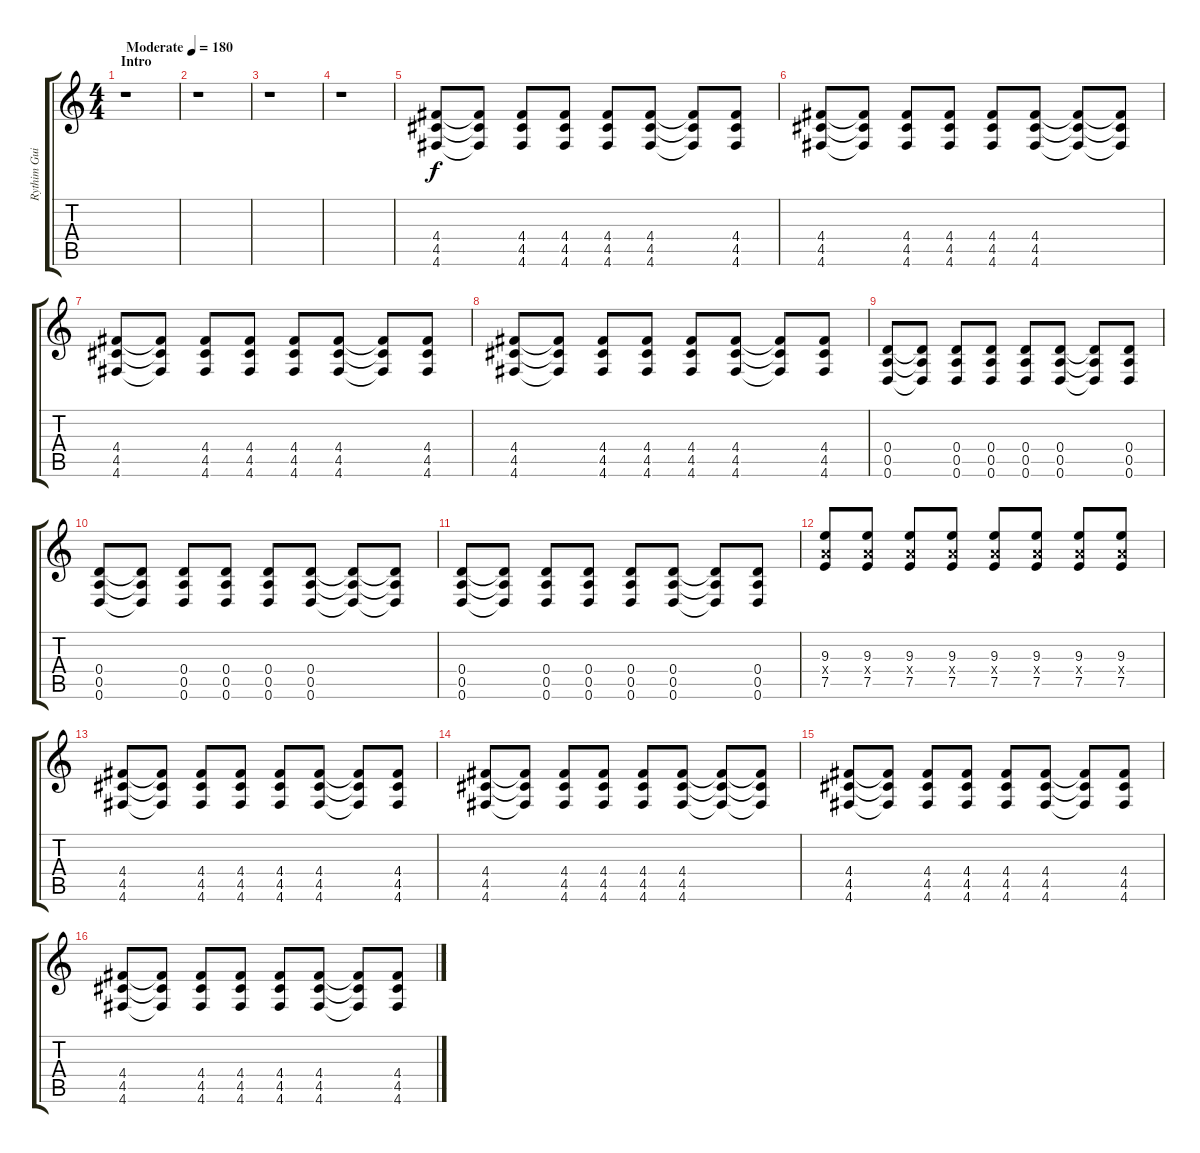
\track ("Rythim Guitar" "Rythim Gui") {instrument overdrivenguitar}
\staff {score tabs}
\tuning (E4 B3 G3 D3 A2 D2) {hide}
\ts (4 4)
\section ("" "Intro")
\tempo (180 "Moderate")
\clef g2
\ks c
r.1{dy f instrument overdrivenguitar} |
r.1 |
r.1 |
r.1 |
(4.4 4.5 4.6).8 (4.4{t} 4.5{t} 4.6{t}).8 (4.4 4.5 4.6).8 (4.4 4.5 4.6).8 (4.4 4.5 4.6).8 (4.4 4.5 4.6).8 (4.4{t} 4.5{t} 4.6{t}).8 (4.4 4.5 4.6).8 |
(4.4 4.5 4.6).8 (4.4{t} 4.5{t} 4.6{t}).8 (4.4 4.5 4.6).8 (4.4 4.5 4.6).8 (4.4 4.5 4.6).8 (4.4 4.5 4.6).8 (4.4{t} 4.5{t} 4.6{t}).8 (4.4{t} 4.5{t} 4.6{t}).8 |
(4.4 4.5 4.6).8 (4.4{t} 4.5{t} 4.6{t}).8 (4.4 4.5 4.6).8 (4.4 4.5 4.6).8 (4.4 4.5 4.6).8 (4.4 4.5 4.6).8 (4.4{t} 4.5{t} 4.6{t}).8 (4.4 4.5 4.6).8 |
(4.4 4.5 4.6).8 (4.4{t} 4.5{t} 4.6{t}).8 (4.4 4.5 4.6).8 (4.4 4.5 4.6).8 (4.4 4.5 4.6).8 (4.4 4.5 4.6).8 (4.4{t} 4.5{t} 4.6{t}).8 (4.4 4.5 4.6).8 |
(0.4 0.5 0.6).8 (0.4{t} 0.5{t} 0.6{t}).8 (0.4 0.5 0.6).8 (0.4 0.5 0.6).8 (0.4 0.5 0.6).8 (0.4 0.5 0.6).8 (0.4{t} 0.5{t} 0.6{t}).8 (0.4 0.5 0.6).8 |
(0.4 0.5 0.6).8 (0.4{t} 0.5{t} 0.6{t}).8 (0.4 0.5 0.6).8 (0.4 0.5 0.6).8 (0.4 0.5 0.6).8 (0.4 0.5 0.6).8 (0.4{t} 0.5{t} 0.6{t}).8 (0.4{t} 0.5{t} 0.6{t}).8 |
(0.4 0.5 0.6).8 (0.4{t} 0.5{t} 0.6{t}).8 (0.4 0.5 0.6).8 (0.4 0.5 0.6).8 (0.4 0.5 0.6).8 (0.4 0.5 0.6).8 (0.4{t} 0.5{t} 0.6{t}).8 (0.4 0.5 0.6).8 |
(9.3 7.4{x} 7.5).8 (9.3 7.4{x} 7.5).8 (9.3 7.4{x} 7.5).8 (9.3 7.4{x} 7.5).8 (9.3 7.4{x} 7.5).8 (9.3 7.4{x} 7.5).8 (9.3 7.4{x} 7.5).8 (9.3 7.4{x} 7.5).8 |
(4.4 4.5 4.6).8 (4.4{t} 4.5{t} 4.6{t}).8 (4.4 4.5 4.6).8 (4.4 4.5 4.6).8 (4.4 4.5 4.6).8 (4.4 4.5 4.6).8 (4.4{t} 4.5{t} 4.6{t}).8 (4.4 4.5 4.6).8 |
(4.4 4.5 4.6).8 (4.4{t} 4.5{t} 4.6{t}).8 (4.4 4.5 4.6).8 (4.4 4.5 4.6).8 (4.4 4.5 4.6).8 (4.4 4.5 4.6).8 (4.4{t} 4.5{t} 4.6{t}).8 (4.4{t} 4.5{t} 4.6{t}).8 |
(4.4 4.5 4.6).8 (4.4{t} 4.5{t} 4.6{t}).8 (4.4 4.5 4.6).8 (4.4 4.5 4.6).8 (4.4 4.5 4.6).8 (4.4 4.5 4.6).8 (4.4{t} 4.5{t} 4.6{t}).8 (4.4 4.5 4.6).8 |
(4.4 4.5 4.6).8 (4.4{t} 4.5{t} 4.6{t}).8 (4.4 4.5 4.6).8 (4.4 4.5 4.6).8 (4.4 4.5 4.6).8 (4.4 4.5 4.6).8 (4.4{t} 4.5{t} 4.6{t}).8 (4.4 4.5 4.6).8
